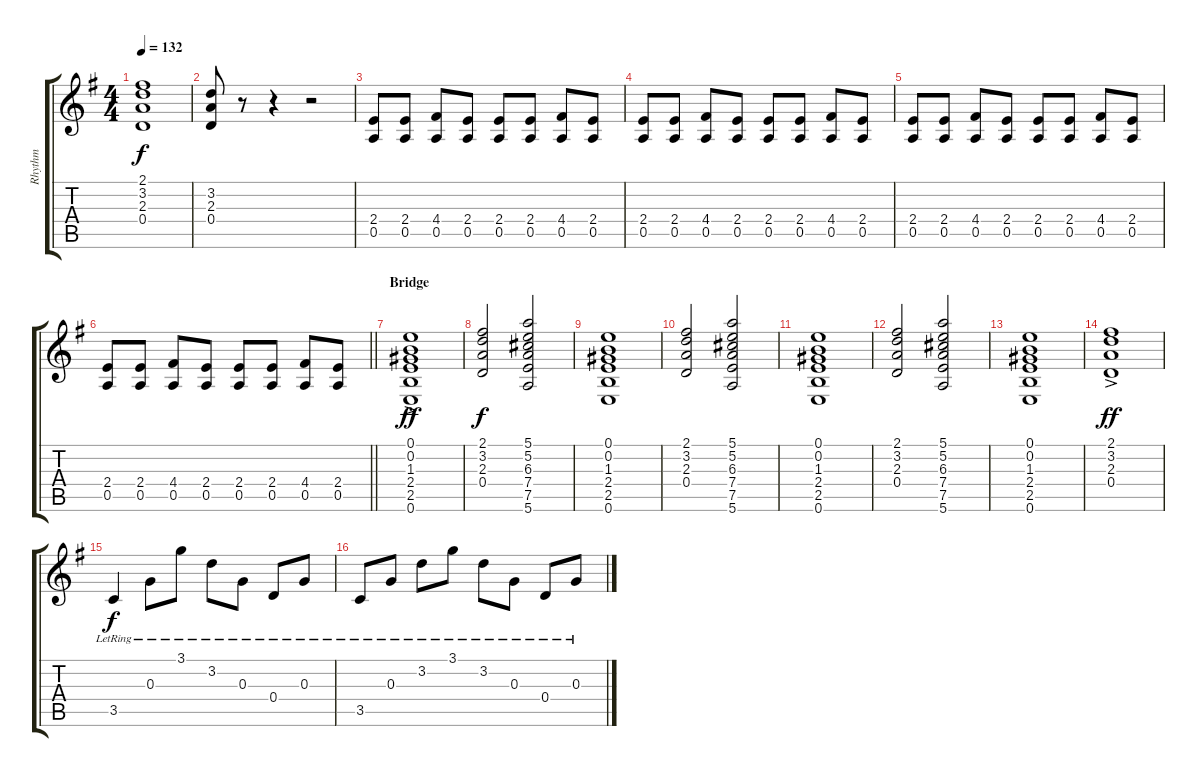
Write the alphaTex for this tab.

\track ("Rhythm" "Rhythm") {instrument overdrivenguitar}
\staff {score tabs}
\tuning (E4 B3 G3 D3 A2 E2) {hide}
\ts (4 4)
\tempo 132
\clef g2
\ks g
(2.1{t} 3.2{t} 2.3{t} 0.4{t}).1{dy f} |
(3.2 2.3 0.4).8 r.8 r.4 r.2 |
(2.4 0.5).8 (2.4 0.5).8 (4.4 0.5).8 (2.4 0.5).8 (2.4 0.5).8 (2.4 0.5).8 (4.4 0.5).8 (2.4 0.5).8 |
(2.4 0.5).8 (2.4 0.5).8 (4.4 0.5).8 (2.4 0.5).8 (2.4 0.5).8 (2.4 0.5).8 (4.4 0.5).8 (2.4 0.5).8 |
(2.4 0.5).8 (2.4 0.5).8 (4.4 0.5).8 (2.4 0.5).8 (2.4 0.5).8 (2.4 0.5).8 (4.4 0.5).8 (2.4 0.5).8 |
\barLineRight lightlight
(2.4 0.5).8 (2.4 0.5).8 (4.4 0.5).8 (2.4 0.5).8 (2.4 0.5).8 (2.4 0.5).8 (4.4 0.5).8 (2.4 0.5).8 |
\section ("" "Bridge")
(0.1{ac} 0.2{ac} 1.3{ac} 2.4{ac} 2.5{ac} 0.6{ac}).1{dy ff} |
(2.1 3.2 2.3 0.4).2{dy f} (5.1 5.2 6.3 7.4 7.5 5.6).2 |
(0.1 0.2 1.3 2.4 2.5 0.6).1 |
(2.1 3.2 2.3 0.4).2 (5.1 5.2 6.3 7.4 7.5 5.6).2 |
(0.1 0.2 1.3 2.4 2.5 0.6).1 |
(2.1 3.2 2.3 0.4).2 (5.1 5.2 6.3 7.4 7.5 5.6).2 |
(0.1 0.2 1.3 2.4 2.5 0.6).1 |
(2.1{ac} 3.2{ac} 2.3{ac} 0.4{ac}).1{dy ff} |
3.5{lr}.4{dy f} 0.3{lr}.8 3.1{lr}.8 3.2{lr}.8 0.3{lr}.8 0.4{lr}.8 0.3{lr}.8 |
3.5{lr}.8 0.3{lr}.8 3.2{lr}.8 3.1{lr}.8 3.2{lr}.8 0.3{lr}.8 0.4{lr}.8 0.3{lr}.8
